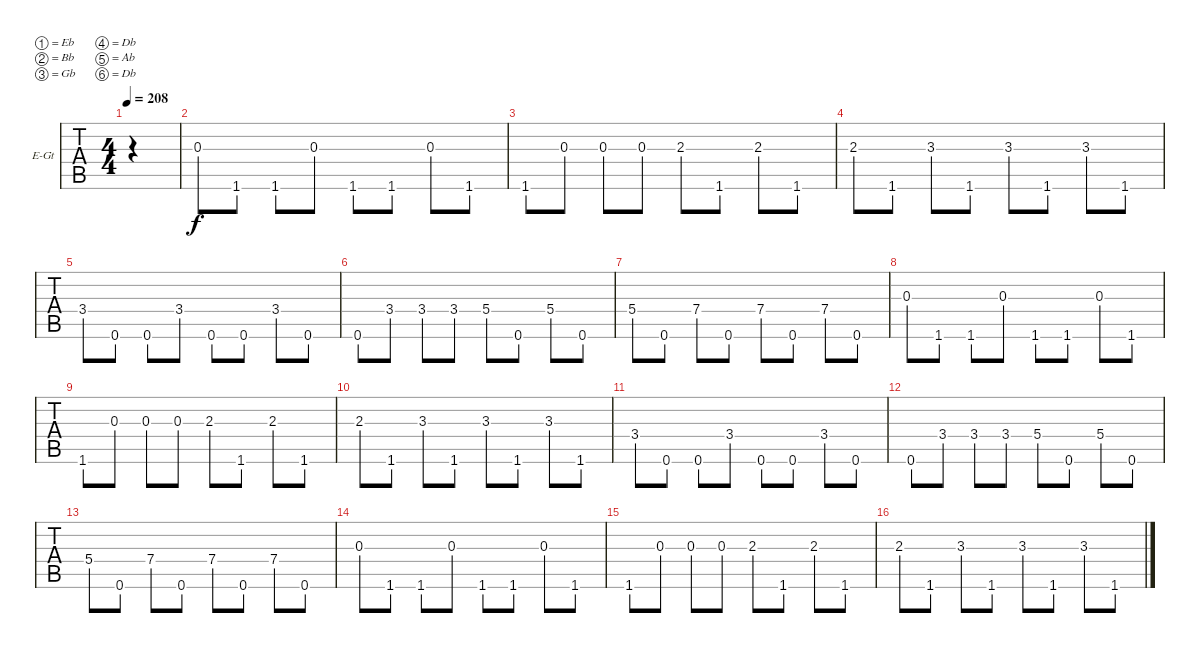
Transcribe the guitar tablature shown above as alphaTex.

\defaultSystemsLayout 4
\bracketExtendMode groupsimilarinstruments
\firstSystemTrackNameOrientation horizontal
\otherSystemsTrackNameOrientation horizontal
\track ("Guitar 2" "E-Gt") {instrument distortionguitar}
\staff {tabs}
\tuning (Eb4 Bb3 Gb3 Db3 Ab2 Db2)
\ts (4 4)
\tempo 208
\clef g2
\ks c
|
0.3.8 1.6.8 1.6.8 0.3.8 1.6.8 1.6.8 0.3.8 1.6.8 |
1.6.8 0.3.8 0.3.8 0.3.8 2.3.8 1.6.8 2.3.8 1.6.8 |
2.3.8 1.6.8 3.3.8 1.6.8 3.3.8 1.6.8 3.3.8 1.6.8 |
3.4.8 0.6.8 0.6.8 3.4.8 0.6.8 0.6.8 3.4.8 0.6.8 |
0.6.8 3.4.8 3.4.8 3.4.8 5.4.8 0.6.8 5.4.8 0.6.8 |
5.4.8 0.6.8 7.4.8 0.6.8 7.4.8 0.6.8 7.4.8 0.6.8 |
0.3.8 1.6.8 1.6.8 0.3.8 1.6.8 1.6.8 0.3.8 1.6.8 |
1.6.8 0.3.8 0.3.8 0.3.8 2.3.8 1.6.8 2.3.8 1.6.8 |
2.3.8 1.6.8 3.3.8 1.6.8 3.3.8 1.6.8 3.3.8 1.6.8 |
3.4.8 0.6.8 0.6.8 3.4.8 0.6.8 0.6.8 3.4.8 0.6.8 |
0.6.8 3.4.8 3.4.8 3.4.8 5.4.8 0.6.8 5.4.8 0.6.8 |
5.4.8 0.6.8 7.4.8 0.6.8 7.4.8 0.6.8 7.4.8 0.6.8 |
0.3.8 1.6.8 1.6.8 0.3.8 1.6.8 1.6.8 0.3.8 1.6.8 |
1.6.8 0.3.8 0.3.8 0.3.8 2.3.8 1.6.8 2.3.8 1.6.8 |
2.3.8 1.6.8 3.3.8 1.6.8 3.3.8 1.6.8 3.3.8 1.6.8
